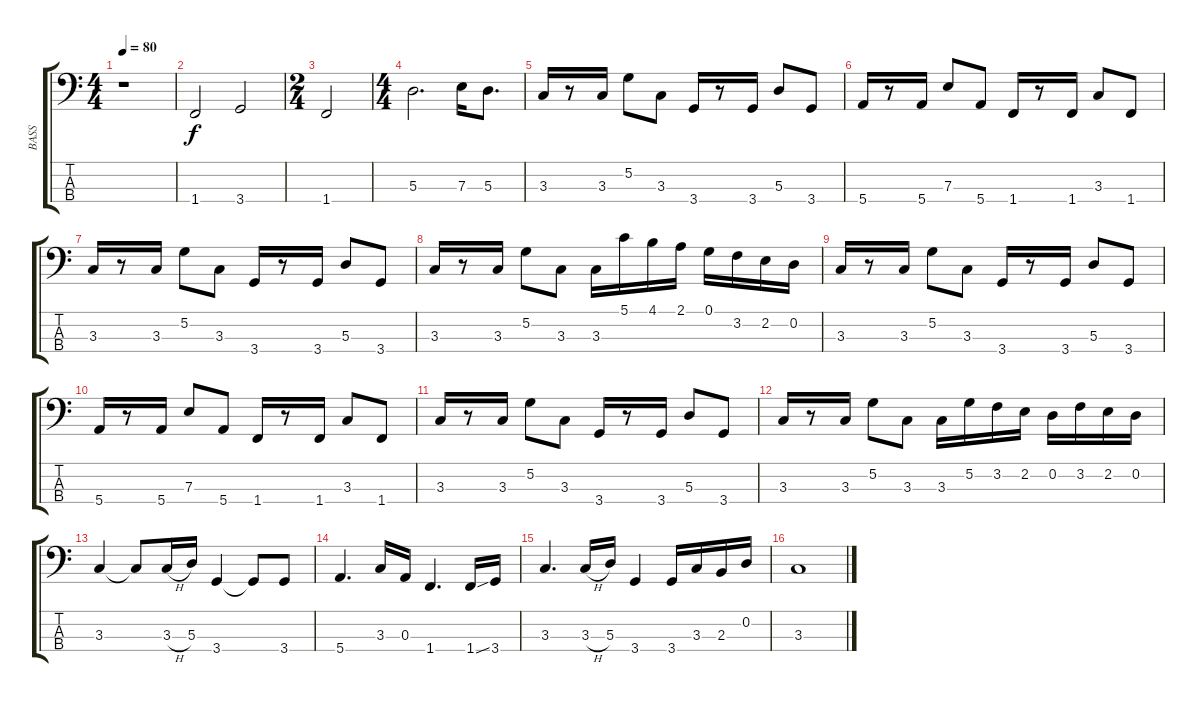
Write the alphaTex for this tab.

\track ("BASS" "BASS") {instrument electricbasspick}
\staff {score tabs}
\tuning (G2 D2 A1 E1) {hide}
\ts (4 4)
\tempo 80
\clef f4
\ks c
r.1{dy f} |
1.4.2 3.4.2 |
\ts (2 4)
1.4.2 |
\ts (4 4)
5.3.2{d} 7.3.16 5.3.8{d} |
3.3.16 r.8 3.3.16 5.2.8 3.3.8 3.4.16 r.8 3.4.16 5.3.8 3.4.8 |
5.4.16 r.8 5.4.16 7.3.8 5.4.8 1.4.16 r.8 1.4.16 3.3.8 1.4.8 |
3.3.16 r.8 3.3.16 5.2.8 3.3.8 3.4.16 r.8 3.4.16 5.3.8 3.4.8 |
3.3.16 r.8 3.3.16 5.2.8 3.3.8 3.3.16 5.1.16 4.1.16 2.1.16 0.1.16 3.2.16 2.2.16 0.2.16 |
3.3.16 r.8 3.3.16 5.2.8 3.3.8 3.4.16 r.8 3.4.16 5.3.8 3.4.8 |
5.4.16 r.8 5.4.16 7.3.8 5.4.8 1.4.16 r.8 1.4.16 3.3.8 1.4.8 |
3.3.16 r.8 3.3.16 5.2.8 3.3.8 3.4.16 r.8 3.4.16 5.3.8 3.4.8 |
3.3.16 r.8 3.3.16 5.2.8 3.3.8 3.3.16 5.2.16 3.2.16 2.2.16 0.2.16 3.2.16 2.2.16 0.2.16 |
3.3.4 3.3{t}.8 3.3{h}.16 5.3.16 3.4.4 3.4{t}.8 3.4.8 |
5.4.4{d} 3.3.16 0.3.16 1.4.4{d} 1.4{ss}.16 3.4.16 |
3.3.4{d} 3.3{h}.16 5.3.16 3.4.4 3.4.16 3.3.16 2.3.16 0.2.16 |
3.3.1
